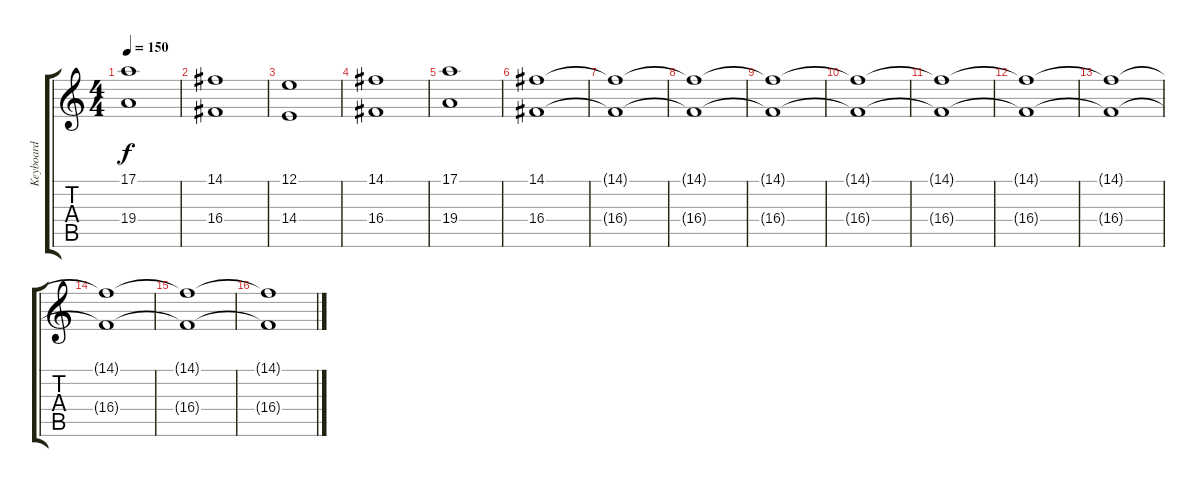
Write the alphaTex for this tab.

\track ("Keyboard" "Keyboard") {instrument fx7echoes}
\staff {score tabs}
\tuning (E4 B3 G3 D3 A2 E2) {hide}
\ts (4 4)
\tempo 150
\clef g2
\ks c
(17.1 19.4).1{dy f} |
(14.1 16.4).1 |
(12.1 14.4).1 |
(14.1 16.4).1 |
(17.1 19.4).1 |
(14.1 16.4).1 |
(14.1{t} 16.4{t}).1 |
(14.1{t} 16.4{t}).1 |
(14.1{t} 16.4{t}).1 |
(14.1{t} 16.4{t}).1 |
(14.1{t} 16.4{t}).1 |
(14.1{t} 16.4{t}).1 |
(14.1{t} 16.4{t}).1 |
(14.1{t} 16.4{t}).1 |
(14.1{t} 16.4{t}).1 |
(14.1{t} 16.4{t}).1
